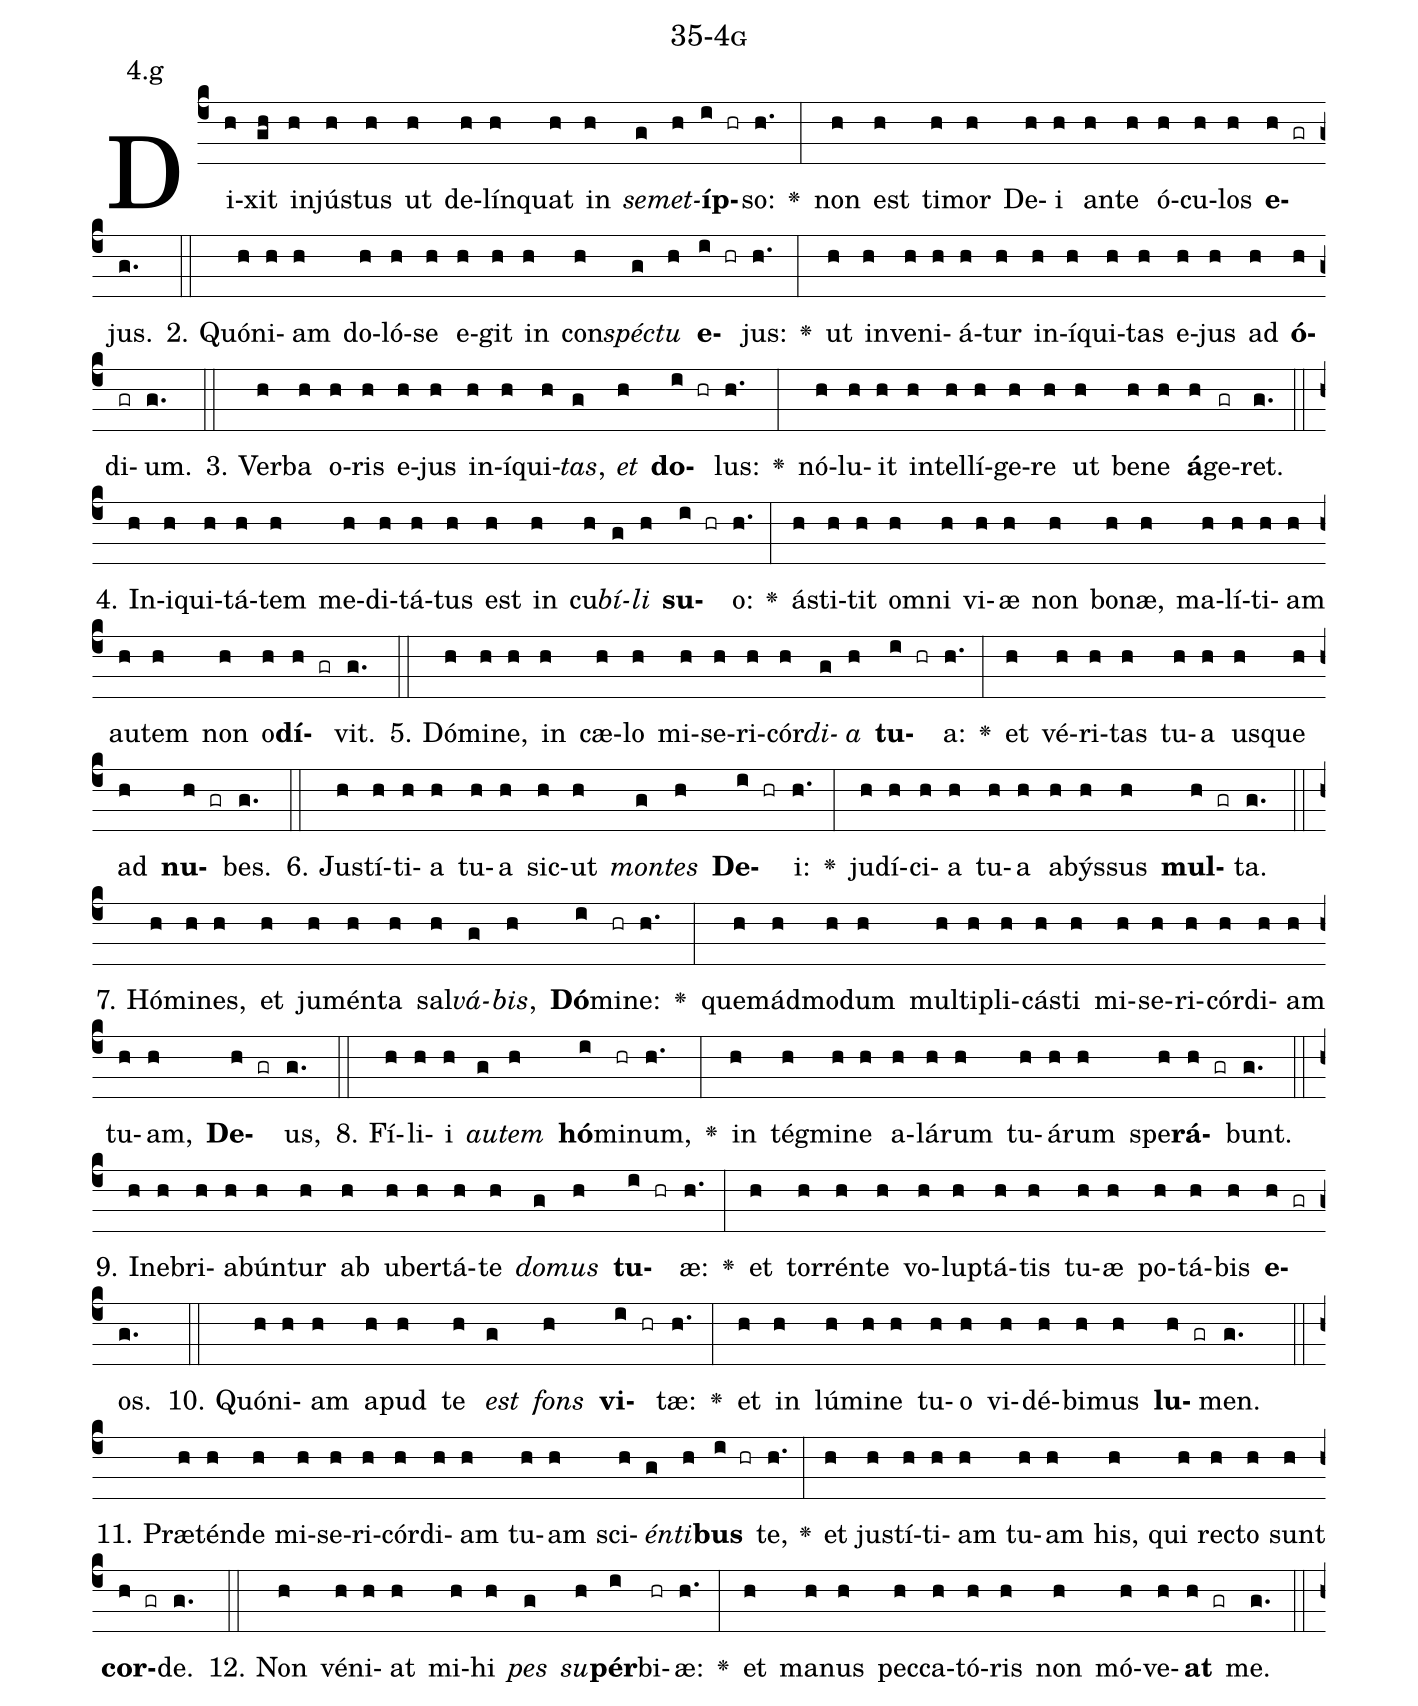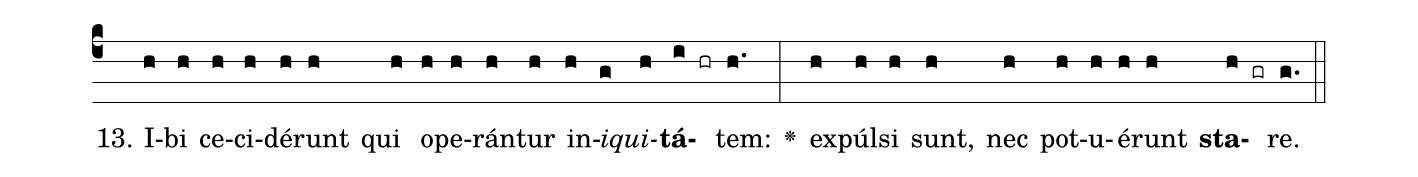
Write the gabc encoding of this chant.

name: 35-4g;
annotation: 4.g;
%%
(c4)Di(h)xit(gh) in(h)jús(h)tus(h) ut(h) de(h)lín(h)quat(h) in(h) <i>se</i>(g)<i>met</i>(h)<b>íp</b>(i hr)so:(h.) <v>\greheightstar</v>(:) non(h) est(h) ti(h)mor(h) De(h)i(h) an(h)te(h) ó(h)cu(h)los(h) <b>e</b>(h gr)jus.(g.) (::)
2. Quón(h)i(h)am(h) do(h)ló(h)se(h) e(h)git(h) in(h) con(h)<i>spéc</i>(g)<i>tu</i>(h) <b>e</b>(i hr)jus:(h.) <v>\greheightstar</v>(:) ut(h) in(h)ve(h)ni(h)á(h)tur(h) in(h)í(h)qui(h)tas(h) e(h)jus(h) ad(h) <b>ó</b>(h)di(gr)um.(g.) (::)
3. Ver(h)ba(h) o(h)ris(h) e(h)jus(h) in(h)í(h)qui(h)<i>tas</i>,(g) <i>et</i>(h) <b>do</b>(i hr)lus:(h.) <v>\greheightstar</v>(:) nó(h)lu(h)it(h) in(h)tel(h)lí(h)ge(h)re(h) ut(h) be(h)ne(h) <b>á</b>(h)ge(gr)ret.(g.) (::)
4. In(h)i(h)qui(h)tá(h)tem(h) me(h)di(h)tá(h)tus(h) est(h) in(h) cu(h)<i>bí</i>(g)<i>li</i>(h) <b>su</b>(i hr)o:(h.) <v>\greheightstar</v>(:) á(h)sti(h)tit(h) om(h)ni(h) vi(h)æ(h) non(h) bo(h)næ,(h) ma(h)lí(h)ti(h)am(h) au(h)tem(h) non(h) o(h)<b>dí</b>(h gr)vit.(g.) (::)
5. Dó(h)mi(h)ne,(h) in(h) cæ(h)lo(h) mi(h)se(h)ri(h)cór(h)<i>di</i>(g)<i>a</i>(h) <b>tu</b>(i hr)a:(h.) <v>\greheightstar</v>(:) et(h) vé(h)ri(h)tas(h) tu(h)a(h) us(h)que(h) ad(h) <b>nu</b>(h gr)bes.(g.) (::)
6. Jus(h)tí(h)ti(h)a(h) tu(h)a(h) sic(h)ut(h) <i>mon</i>(g)<i>tes</i>(h) <b>De</b>(i hr)i:(h.) <v>\greheightstar</v>(:) ju(h)dí(h)ci(h)a(h) tu(h)a(h) a(h)býs(h)sus(h) <b>mul</b>(h gr)ta.(g.) (::)
7. Hó(h)mi(h)nes,(h) et(h) ju(h)mén(h)ta(h) sal(h)<i>vá</i>(g)<i>bis</i>,(h) <b>Dó</b>(i)mi(hr)ne:(h.) <v>\greheightstar</v>(:) quem(h)ád(h)mo(h)dum(h) mul(h)ti(h)pli(h)cás(h)ti(h) mi(h)se(h)ri(h)cór(h)di(h)am(h) tu(h)am,(h) <b>De</b>(h gr)us,(g.) (::)
8. Fí(h)li(h)i(h) <i>au</i>(g)<i>tem</i>(h) <b>hó</b>(i)mi(hr)num,(h.) <v>\greheightstar</v>(:) in(h) tég(h)mi(h)ne(h) a(h)lá(h)rum(h) tu(h)á(h)rum(h) spe(h)<b>rá</b>(h gr)bunt.(g.) (::)
9. In(h)e(h)bri(h)a(h)bún(h)tur(h) ab(h) u(h)ber(h)tá(h)te(h) <i>do</i>(g)<i>mus</i>(h) <b>tu</b>(i hr)æ:(h.) <v>\greheightstar</v>(:) et(h) tor(h)rén(h)te(h) vo(h)lup(h)tá(h)tis(h) tu(h)æ(h) po(h)tá(h)bis(h) <b>e</b>(h gr)os.(g.) (::)
10. Quón(h)i(h)am(h) a(h)pud(h) te(h) <i>est</i>(g) <i>fons</i>(h) <b>vi</b>(i hr)tæ:(h.) <v>\greheightstar</v>(:) et(h) in(h) lú(h)mi(h)ne(h) tu(h)o(h) vi(h)dé(h)bi(h)mus(h) <b>lu</b>(h gr)men.(g.) (::)
11. Præ(h)tén(h)de(h) mi(h)se(h)ri(h)cór(h)di(h)am(h) tu(h)am(h) sci(h)<i>én</i>(g)<i>ti</i>(h)<b>bus</b>(i hr) te,(h.) <v>\greheightstar</v>(:) et(h) jus(h)tí(h)ti(h)am(h) tu(h)am(h) his,(h) qui(h) rec(h)to(h) sunt(h) <b>cor</b>(h gr)de.(g.) (::)
12. Non(h) vé(h)ni(h)at(h) mi(h)hi(h) <i>pes</i>(g) <i>su</i>(h)<b>pér</b>(i)bi(hr)æ:(h.) <v>\greheightstar</v>(:) et(h) ma(h)nus(h) pec(h)ca(h)tó(h)ris(h) non(h) mó(h)ve(h)<b>at</b>(h gr) me.(g.) (::)
13. I(h)bi(h) ce(h)ci(h)dé(h)runt(h) qui(h) o(h)pe(h)rán(h)tur(h) in(h)<i>i</i>(g)<i>qui</i>(h)<b>tá</b>(i hr)tem:(h.) <v>\greheightstar</v>(:) ex(h)púl(h)si(h) sunt,(h) nec(h) pot(h)u(h)é(h)runt(h) <b>sta</b>(h gr)re.(g.) (::)
